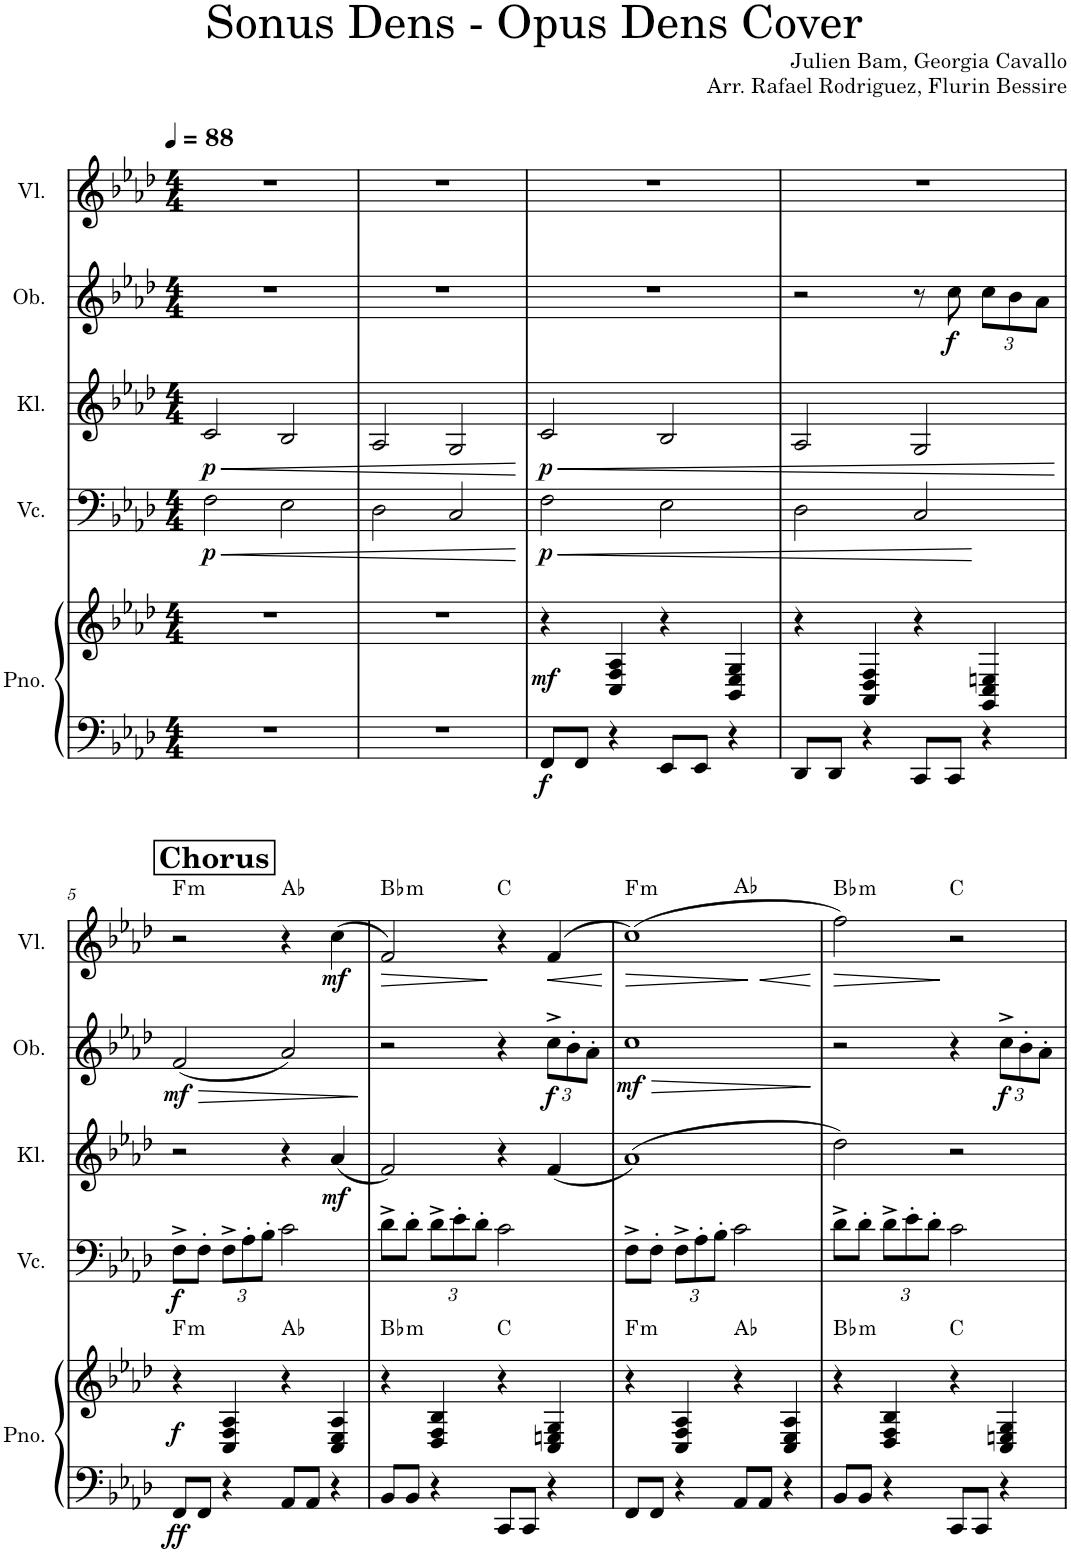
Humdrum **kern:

**kern	**kern	**dynam	**harte	**kern	**dynam	**kern	**dynam	**kern	**dynam	**kern	**dynam	**harte
*part5	*part5	*part5	*part5	*part4	*part4	*part3	*part3	*part2	*part2	*part1	*part1	*part1
*staff6	*staff5	*staff5/6	*	*staff4	*staff4	*staff3	*staff3	*staff2	*staff2	*staff1	*staff1	*
*I"Pno.	*	*	*	*I"Vc.	*	*I"Kl.	*	*I"Ob.	*	*I"Vl.	*	*
*I'Pno.	*	*	*	*I'Vc.	*	*I'Kl.	*	*I'Ob.	*	*I'Vl.	*	*
*clefF4	*clefG2	*	*	*clefF4	*	*clefG2	*	*clefG2	*	*clefG2	*	*
*	*	*	*	*	*	*Trd1c2	*	*	*	*	*	*
*k[b-e-a-d-]	*k[b-e-a-d-]	*	*	*k[b-e-a-d-]	*	*k[b-e-a-d-]	*	*k[b-e-a-d-]	*	*k[b-e-a-d-]	*	*
*M4/4	*M4/4	*	*	*M4/4	*	*M4/4	*	*M4/4	*	*M4/4	*	*
*MM88	*MM88	*	*	*MM88	*	*MM88	*	*MM88	*	*MM88	*	*
=1	=1	=1	=1	=1	=1	=1	=1	=1	=1	=1	=1	=1
!	!	!	!	!	!LO:HP:b	!	!LO:HP:b	!	!	!	!	!
!	!	!	!	!	!LO:DY:n=1:b	!	!LO:DY:n=1:b	!	!	!	!	!
1r	1r	.	.	2F\	< p	2c/	< p	1r	.	1r	.	.
.	.	.	.	2E-\	.	2B-/	.	.	.	.	.	.
=2	=2	=2	=2	=2	=2	=2	=2	=2	=2	=2	=2	=2
1r	1r	.	.	2D-\	.	2A-/	.	1r	.	1r	.	.
.	.	.	.	2C/	.	2G/	.	.	.	.	.	.
.	.	.	.	.	[	.	[	.	.	.	.	.
=3	=3	=3	=3	=3	=3	=3	=3	=3	=3	=3	=3	=3
!	!	!LO:DY:b=2	!	!	!LO:HP:b	!	!LO:HP:b	!	!	!	!	!
!	!	!LO:DY:n=1:b	!	!	!LO:DY:n=1:b	!	!LO:DY:n=1:b	!	!	!	!	!
8FF/L	4r	f mf	.	2F\	< p	2c/	< p	1r	.	1r	.	.
8FF/J	.	.	.	.	.	.	.	.	.	.	.	.
4r	4C/ 4F/ 4A-/	.	.	.	.	.	.	.	.	.	.	.
8EE-/L	4r	.	.	2E-\	.	2B-/	.	.	.	.	.	.
8EE-/J	.	.	.	.	.	.	.	.	.	.	.	.
4r	4BB-/ 4E-/ 4G/	.	.	.	.	.	.	.	.	.	.	.
=4	=4	=4	=4	=4	=4	=4	=4	=4	=4	=4	=4	=4
8DD-/L	4r	.	.	2D-\	.	2A-/	.	2r	.	1r	.	.
8DD-/J	.	.	.	.	.	.	.	.	.	.	.	.
4r	4AA-/ 4D-/ 4F/	.	.	.	.	.	.	.	.	.	.	.
8CC/L	4r	.	.	2C/	.	2G/	.	8r	.	.	.	.
!	!	!	!	!	!	!	!	!	!LO:DY:b	!	!	!
8CC/J	.	.	.	.	.	.	.	8cc\	f	.	.	.
*	*	*	*	*	*	*	*	*Xbrackettup	*	*	*	*
4r	4GG/ 4C/ 4En/	.	.	.	.	.	.	12cc\L	.	.	.	.
.	.	.	.	.	.	.	.	12b-\	.	.	.	.
.	.	.	.	.	.	.	.	12a-\J	.	.	.	.
.	.	.	.	.	[	.	[	.	.	.	.	.
!!LO:LB:g=z
!!LO:REH:place=s1:a:B:cj:fs=14:t=Chorus
=5	=5	=5	=5	=5	=5	=5	=5	=5	=5	=5	=5	=5
!	!	!LO:DY:b=2	!	!	!	!	!	!	!LO:HP:b	!	!	!
!	!	!LO:DY:n=1:b	!LO:H:kt=m	!	!LO:DY:b	!	!	!	!LO:DY:n=1:b	!	!	!LO:H:kt=m
8FF/L	4r	ff f	F:min	8F^\L	f	2r	.	(2f/	> mf	2r	.	F:min
8FF/J	.	.	.	8F'\J	.	.	.	.	.	.	.	.
*	*	*	*	*Xbrackettup	*	*	*	*	*	*	*	*
4r	4C/ 4F/ 4A-/	.	.	12F^\L	.	.	.	.	.	.	.	.
.	.	.	.	12A-'\	.	.	.	.	.	.	.	.
.	.	.	.	12B-'\J	.	.	.	.	.	.	.	.
8AA-/L	4r	.	Ab:maj	2c\	.	4r	.	2a-/)	.	4r	.	Ab:maj
8AA-/J	.	.	.	.	.	.	.	.	.	.	.	.
!	!	!	!	!	!	!	!LO:DY:b	!	!	!	!LO:DY:b	!
4r	4C/ 4E-/ 4A-/	.	.	.	.	(4a-/	mf	.	.	(4cc\	mf	.
.	.	.	.	.	.	.	.	.	]	.	.	.
=6	=6	=6	=6	=6	=6	=6	=6	=6	=6	=6	=6	=6
!	!	!	!LO:H:kt=m	!	!	!	!	!	!	!	!LO:HP:b	!LO:H:kt=m
8BB-/L	4r	.	Bb:min	8d-^\L	.	2f/)	.	2r	.	2f/)	>	Bb:min
8BB-/J	.	.	.	8d-'\J	.	.	.	.	.	.	.	.
4r	4D-/ 4F/ 4B-/	.	.	12d-^\L	.	.	.	.	.	.	.	.
.	.	.	.	12e-'\	.	.	.	.	.	.	.	.
.	.	.	.	12d-'\J	.	.	.	.	.	.	.	.
8CC/L	4r	.	C:maj	2c\	.	4r	.	4r	.	4r	]	C:maj
8CC/J	.	.	.	.	.	.	.	.	.	.	.	.
!	!	!	!	!	!	!	!	!	!LO:DY:b	!	!LO:HP:b	!
4r	4C/ 4En/ 4G/	.	.	.	.	(4f/	.	12cc^\L	f	(4f/	<	.
.	.	.	.	.	.	.	.	12b-'\	.	.	.	.
.	.	.	.	.	.	.	.	12a-'\J	.	.	.	.
.	.	.	.	.	.	.	.	.	.	.	[	.
=7	=7	=7	=7	=7	=7	=7	=7	=7	=7	=7	=7	=7
!	!	!	!	!	!	!	!	!	!LO:HP:b	!	!LO:HP:b	!
!	!	!	!LO:H:kt=m	!	!	!	!	!	!LO:DY:n=1:b	!	!	!LO:H:kt=m
*	*	*	*	*	*	*	*	*	*	*^	*	*
8FF/L	4r	.	F:min	8F^\L	.	(1a-)	.	1cc	> mf	(1cc)	2ryy	>	F:min
8FF/J	.	.	.	8F'\J	.	.	.	.	.	.	.	.	.
4r	4C/ 4F/ 4A-/	.	.	12F^\L	.	.	.	.	.	.	.	.	.
.	.	.	.	12A-'\	.	.	.	.	.	.	.	.	.
.	.	.	.	12B-'\J	.	.	.	.	.	.	.	.	.
8AA-/L	4r	.	Ab:maj	2c\	.	.	.	.	.	.	2ryy	.	Ab:maj
8AA-/J	.	.	.	.	.	.	.	.	.	.	.	.	.
4r	4C/ 4E-/ 4A-/	.	.	.	.	.	.	.	.	.	.	.	.
.	.	.	.	.	.	.	.	.	]	.	.	]	.
=8	=8	=8	=8	=8	=8	=8	=8	=8	=8	=8	=8	=8	=8
!	!	!	!LO:H:kt=m	!	!	!	!	!	!	!	!	!LO:HP:b	!LO:H:kt=m
*	*	*	*	*	*	*	*	*	*	*v	*v	*	*
8BB-/L	4r	.	Bb:min	8d-^\L	.	2dd-\)	.	2r	.	2ff\)	>	Bb:min
8BB-/J	.	.	.	8d-'\J	.	.	.	.	.	.	.	.
4r	4D-/ 4F/ 4B-/	.	.	12d-^\L	.	.	.	.	.	.	.	.
.	.	.	.	12e-'\	.	.	.	.	.	.	.	.
.	.	.	.	12d-'\J	.	.	.	.	.	.	.	.
8CC/L	4r	.	C:maj	2c\	.	2r	.	4r	.	2r	.	C:maj
8CC/J	.	.	.	.	.	.	.	.	.	.	.	.
!	!	!	!	!	!	!	!	!	!LO:DY:b	!	!	!
4r	4C/ 4En/ 4G/	.	.	.	.	.	.	12cc^\L	f	.	.	.
.	.	.	.	.	.	.	.	12b-'\	.	.	.	.
.	.	.	.	.	.	.	.	12a-'\J	.	.	.	.
.	.	.	.	.	.	.	.	.	.	.	]	.
=	=	=	=	=	=	=	=	=	=	=	=	=
*-	*-	*-	*-	*-	*-	*-	*-	*-	*-	*-	*-	*-
